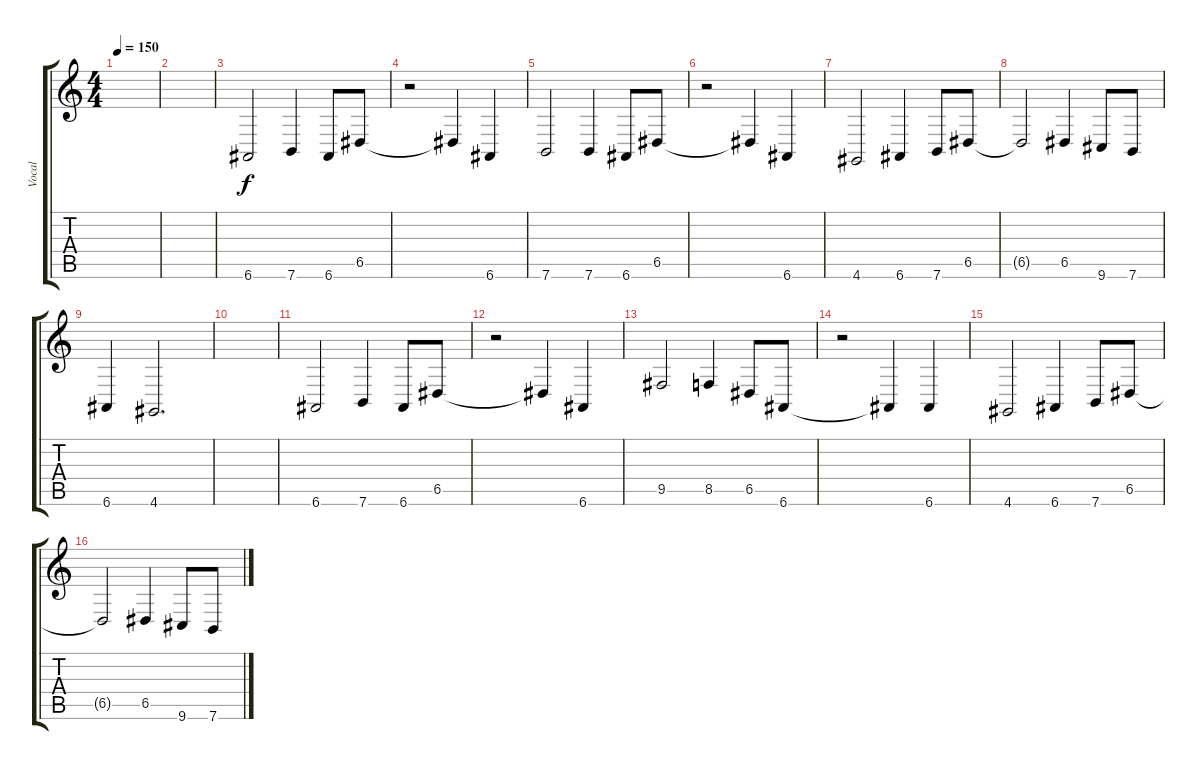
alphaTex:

\track ("Vocal" "Vocal") {instrument altosax}
\staff {score tabs}
\tuning (E4 B3 G3 D3 A2 E2) {hide}
\ts (4 4)
\tempo 150
\clef g2
\ks c
|
|
6.6.2 7.6.4 6.6.8 6.5.8 |
r.2 6.5{t}.4 6.6.4 |
7.6.2 7.6.4 6.6.8 6.5.8 |
r.2 6.5{t}.4 6.6.4 |
4.6.2 6.6.4 7.6.8 6.5.8 |
6.5{t}.2 6.5.4 9.6.8 7.6.8 |
6.6.4 4.6.2{d} |
|
6.6.2 7.6.4 6.6.8 6.5.8 |
r.2 6.5{t}.4 6.6.4 |
9.5.2 8.5.4 6.5.8 6.6.8 |
r.2 6.6{t}.4 6.6.4 |
4.6.2 6.6.4 7.6.8 6.5.8 |
6.5{t}.2 6.5.4 9.6.8 7.6.8
